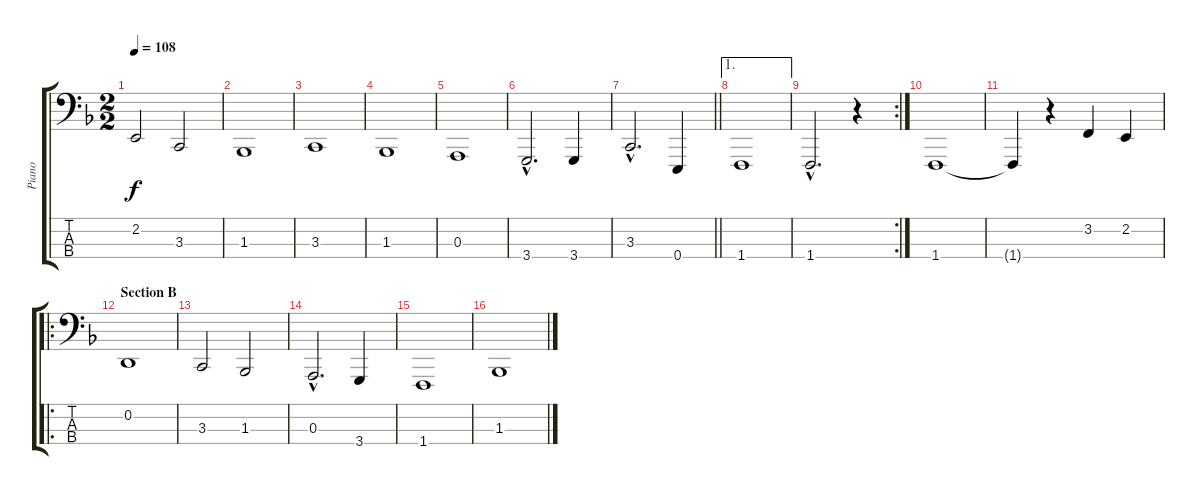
\track ("Piano" "Piano") {instrument brightacousticpiano}
\staff {score tabs}
\tuning (G2 D2 A1 E1) {hide}
\ts (2 2)
\tempo 108
\clef f4
\ks f
2.2.2{dy f} 3.3.2 |
1.3.1 |
3.3.1 |
1.3.1 |
0.3.1 |
3.4{hac}.2{d} 3.4.4 |
\barLineRight lightlight
3.3{hac}.2{d} 0.4.4 |
\ae 1
1.4.1 |
\rc 2
1.4{hac}.2{d} r.4 |
1.4.1 |
1.4{t}.4 r.4 3.2.4 2.2.4 |
\ro
\section ("" "Section B")
0.2.1 |
3.3.2 1.3.2 |
0.3{hac}.2{d} 3.4.4 |
1.4.1 |
1.3.1
